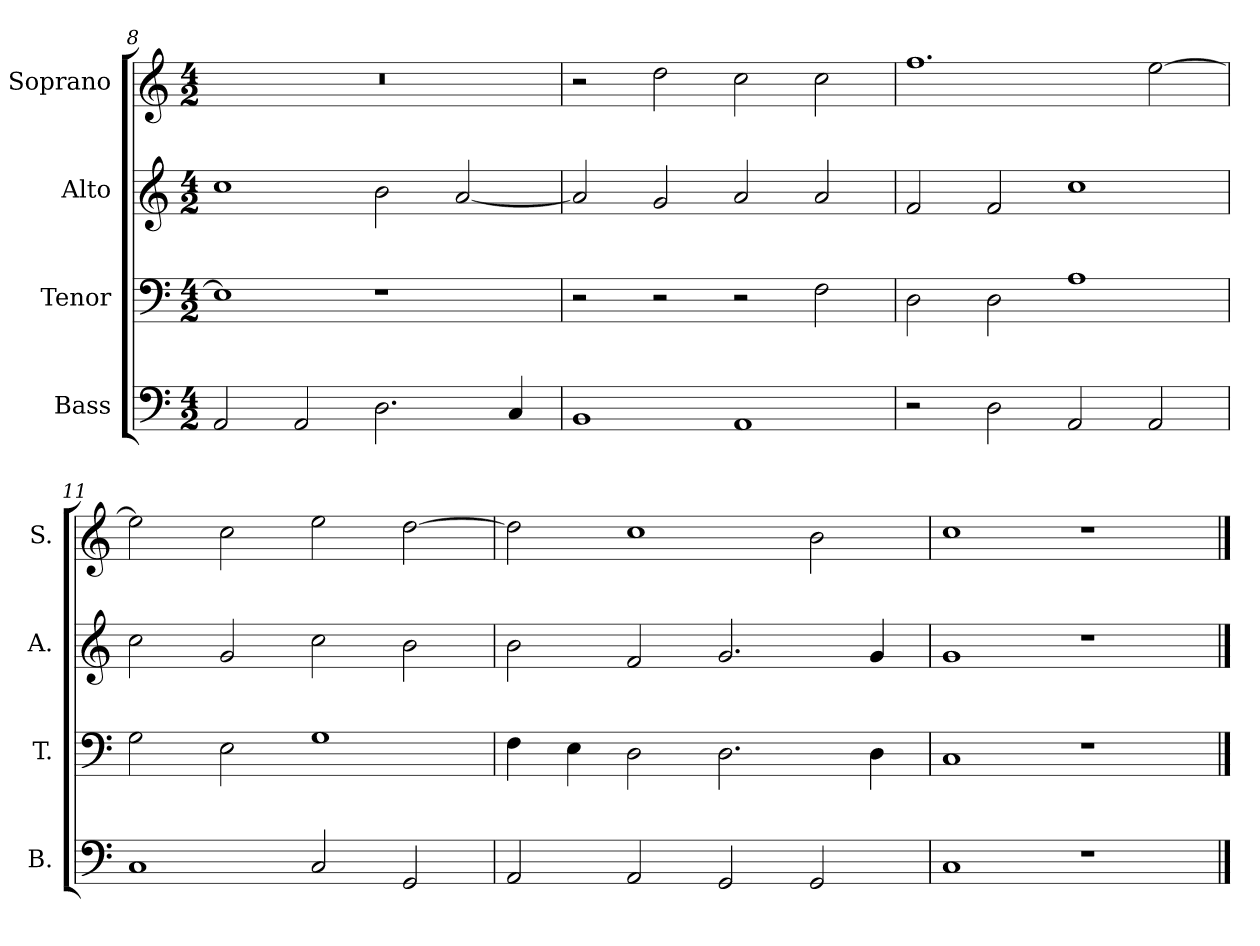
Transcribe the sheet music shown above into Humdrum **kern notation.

**kern	**kern	**kern	**kern
*part4	*part3	*part2	*part1
*staff4	*staff3	*staff2	*staff1
*I"Bass	*I"Tenor	*I"Alto	*I"Soprano
*I'B.	*I'T.	*I'A.	*I'S.
!!LO:LB:g=z
*clefF4	*clefF4	*clefG2	*clefG2
*k[]	*k[]	*k[]	*k[]
*M4/2	*M4/2	*M4/2	*M4/2
=8	=8	=8	=8
2AA/	1E]	1cc	0r
2AA/	.	.	.
2.D\	1r	2b\	.
.	.	[2a/	.
4C/	.	.	.
=9	=9	=9	=9
1BB	2r	2a/]	2r
.	2r	2g/	2dd\
1AA	2r	2a/	2cc\
.	2F\	2a/	2cc\
=10	=10	=10	=10
2r	2D\	2f/	1.ff
2D\	2D\	2f/	.
2AA/	1A	1cc	.
2AA/	.	.	[2ee\
=11	=11	=11	=11
1C	2G\	2cc\	2ee\]
.	2E\	2g/	2cc\
2C/	1G	2cc\	2ee\
2GG/	.	2b\	[2dd\
=12	=12	=12	=12
2AA/	4F\	2b\	2dd\]
.	4E\	.	.
2AA/	2D\	2f/	1cc
2GG/	2.D\	2.g/	.
2GG/	.	.	2b\
.	4D\	4g/	.
=13	=13	=13	=13
1C	1C	1g	1cc
1r	1r	1r	1r
==	==	==	==
*-	*-	*-	*-
